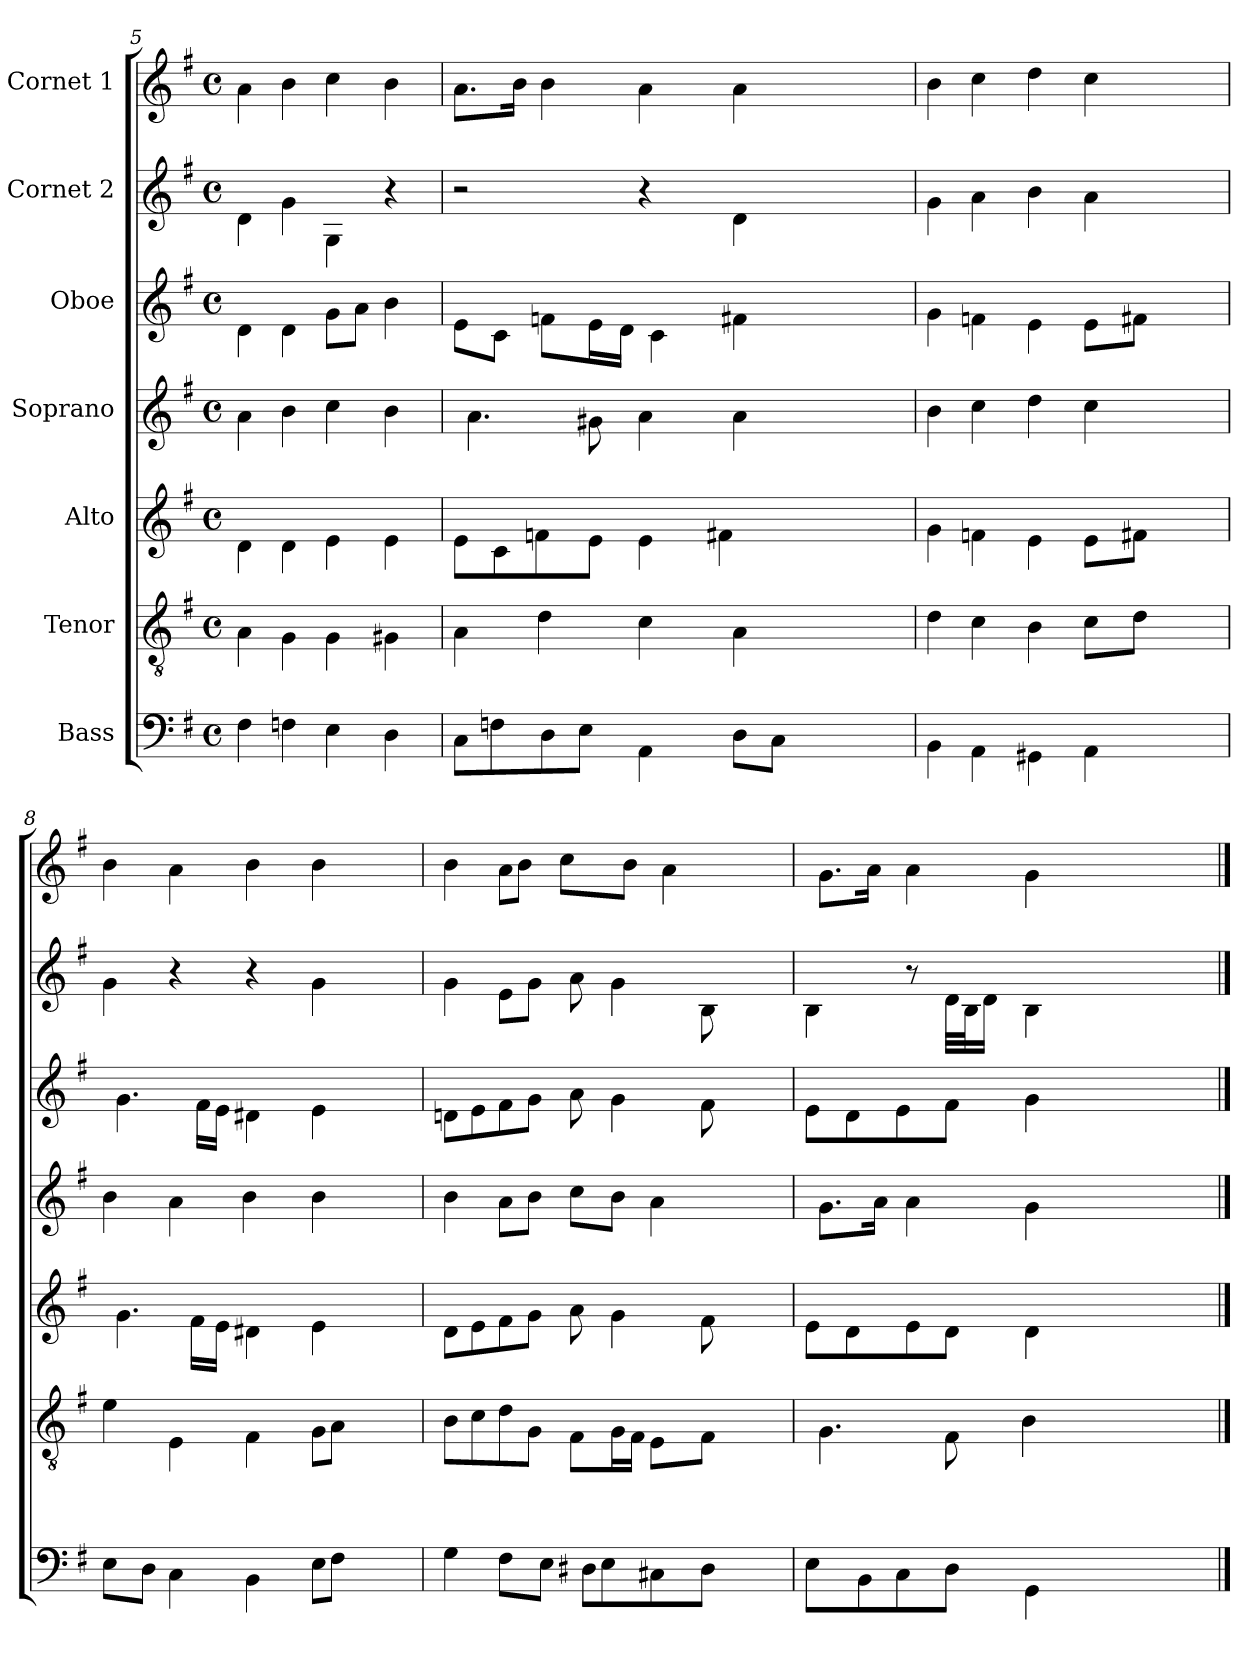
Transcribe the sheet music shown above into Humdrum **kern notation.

**kern	**text	**kern	**text	**kern	**text	**kern	**text	**kern	**text	**kern	**text	**kern	**text
*part7	*part7	*part6	*part6	*part5	*part5	*part4	*part4	*part3	*part3	*part2	*part2	*part1	*part1
*staff7	*staff7	*staff6	*staff6	*staff5	*staff5	*staff4	*staff4	*staff3	*staff3	*staff2	*staff2	*staff1	*staff1
*I"Bass	*	*I"Tenor	*	*I"Alto	*	*I"Soprano	*	*I"Oboe	*	*I"Cornet 2	*	*I"Cornet 1	*
*clefF4	*	*clefGv2	*	*clefG2	*	*clefG2	*	*clefG2	*	*clefG2	*	*clefG2	*
*k[f#]	*	*k[f#]	*	*k[f#]	*	*k[f#]	*	*k[f#]	*	*k[f#]	*	*k[f#]	*
*G:	*	*G:	*	*G:	*	*G:	*	*G:	*	*G:	*	*G:	*
*M4/4	*	*M4/4	*	*M4/4	*	*M4/4	*	*M4/4	*	*M4/4	*	*M4/4	*
*met(c)	*	*met(c)	*	*met(c)	*	*met(c)	*	*met(c)	*	*met(c)	*	*met(c)	*
=5	=5	=5	=5	=5	=5	=5	=5	=5	=5	=5	=5	=5	=5
*^	*	*	*	*	*	*	*	*	*	*	*	*	*
*	*	*	*^	*	*	*	*	*	*	*	*	*	*	*
*	*	*	*	*	*	*^	*	*	*	*	*	*	*	*	*
*	*	*	*	*	*	*	*	*	*^	*	*	*	*	*	*	*
*	*	*	*	*	*	*	*	*	*	*	*	*^	*	*	*	*	*
*	*	*	*	*	*	*	*	*	*	*	*	*	*	*	*^	*	*	*
*	*	*	*	*	*	*	*	*	*	*	*	*	*	*	*	*	*	*^	*
4F#yy	4F#\	.	4Ayy	4A\	.	4dyy	4d\	.	4ayy	4a\	.	4dyy	4d\	.	4dyy	4d\	.	4ayy	4a\	.
4Fyy	4Fn\	.	4Gyy	4G\	.	4dyy	4d\	.	4byy	4b\	.	4dyy	4d\	.	4gyy	4g\	.	4byy	4b\	.
8Eyy	4E\	.	8Gyy	4G\	.	8eyy	4e\	.	8ccyy	4cc\	.	8gJyy	8g\L	.	8Gyy	4G\	.	8ccyy	4cc\	.
8Eyy	.	.	8Gyy	.	.	8eyy	.	.	8ccyy	.	.	8aJyy	8a\J	.	8Gyy	.	9	8ccyy	.	.
8ryy	4D\	.	8ryy	4G#X\	.	8ryy	4e\	.	8ryy	4b\	.	4byy	4b\	.	4ryy	4r	.	8ryy	4b\	.
[8Dyy	.	=6	[8G#yy	.	<4	[8eyy	.	6	[8byy	.	5	.	.	.	.	.	.	[8byy	.	.
=6	=6	=6	=6	=6	=6	=6	=6	=6	=6	=6	=6	=6	=6	=6	=6	=6	=6	=6	=6	=6
8CJyy	8C\L	.	8Ayy	4A\	.	8eJyy	8e\L	.	8ayy	4.a\	.	8eJyy	8e\L	.	2ryy	2r	.	8.aJyy	8.a\L	.
8Dyy]	8F\	.	8G#yy]	.	.	8eyy]	8c\	.	8byy]	.	.	16cyy	8c\J	.	.	.	.	.	.	.
.	.	.	.	.	.	.	.	.	.	.	.	16cJyy	.	6	.	.	.	8byy]	16b\Jk	.
16FJyy	8D\	.	16Fyy	4d\	.	16cyy	8fn\	.	16cyy	.	.	16ryy	8fn\L	.	.	.	.	.	4b\	.
16Fyy	.	4	16Fyy	.	3	16cJyy	.	3	16cyy	.	6	8fJyy	.	3	.	.	.	16bJkyy	.	.
8DJyy	8E\J	.	16ryy	.	.	16ryy	8e\J	.	16ryy	8g#X\	.	.	16e\L	.	.	.	.	4byy	.	.
.	.	.	8dyy	.	>8	8fJyy	.	=3	8cyy	.	3	16eJLyy	16d\JJ	.	.	.	.	.	.	.
16Eyy	4AA\	.	.	4c\	.	.	4e\	.	.	4a\	.	16dJJyy	4c\	.	4ryy	4r	.	.	4a\	.
16EJyy	.	5	16Eyy	.	.	16eyy	.	.	16g#yy	.	=3	4cyy	.	>6	.	.	.	.	.	.
16ryy	.	.	16Eyy	.	7	16eJyy	.	2	16g#yy	.	.	.	.	.	.	.	.	4ayy	.	.
4AAyy	.	↘8	16ryy	.	.	16ryy	.	.	16ryy	.	.	.	.	.	.	.	.	.	.	.
.	8D\L	.	4cyy	4A\	.	4eyy	4f#X\	.	4ayy	4a\	.	.	4f#X\	.	8dyy	4d\	.	.	4a\	.
.	.	.	.	.	.	.	.	.	.	.	.	8f#yy	.	3	.	.	.	.	.	.
.	8C\J	.	.	.	.	.	.	.	.	.	.	.	.	.	8dyy	.	.	8ayy	.	5
8DJyy	.	5	.	.	.	.	.	.	.	.	.	[16f#yy	.	.	.	.	.	.	.	.
.	4ryy	.	8Ayy	8ryy	<5	8f#yy	4.ryy	<6	8ayy	4.ryy	3	16ryy	8.ryy	.	8ryy	4ryy	.	8ayy	8ryy	.
[16CJyy	.	6	.	.	.	.	.	.	.	.	.	8ryy	.	.	.	.	.	.	.	.
4ryy	.	.	8Ayy	4ryy	6	8f#yy	.	.	8ayy	.	.	.	.	.	4ryy	.	.	8ryy	4ryy	.
.	.	.	.	.	.	.	.	.	.	.	.	8.ryy	8.ryy	.	.	.	.	.	.	.
.	8ryy	.	8ryy	.	.	8ryy	.	.	8ryy	.	.	.	.	.	.	8ryy	.	8ryy	.	.
=7	=7	=7	=7	=7	=7	=7	=7	=7	=7	=7	=7	=7	=7	=7	=7	=7	=7	=7	=7	=7
4BByy	4BB\	.	4dyy	4d\	.	4gyy	4g\	.	4byy	4b\	.	4gyy	4g\	.	4gyy	4g\	.	4byy	4b\	.
16CJyy]	4AA\	.	4cyy	4c\	.	4fyy	4fn\	.	4ccyy	4cc\	.	16f#yy]	4fn\	.	4ayy	4a\	.	4ccyy	4cc\	.
4AAyy	.	<10	.	.	.	.	.	.	.	.	.	4fyy	.	>5	.	.	.	.	.	.
.	4GG#X\	.	4Byy	4B\	.	4eyy	4e\	.	4ddyy	4dd\	.	.	4e\	.	4byy	4b\	.	4ddyy	4dd\	.
4GG#yy	.	<5	.	.	.	.	.	.	.	.	.	4eyy	.	>7	.	.	.	.	.	.
.	4AA\	.	8cJyy	8c\L	.	8eJyy	8e\L	.	8ccyy	4cc\	.	.	8e\L	.	8ayy	4a\	.	8ccyy	4cc\	.
8AAyy	.	>10	.	.	.	.	.	.	.	.	.	8eJyy	.	6	.	.	.	.	.	.
.	.	.	8dJyy	8d\J	.	8f#Jyy	8f#X\J	.	8ccyy	.	5	.	8f#X\J	.	8ayy	.	3	8ccyy	.	.
8AAyy	.	.	.	.	.	.	.	.	.	.	.	8f#Jyy	.	5	.	.	.	.	.	.
.	8.ryy	.	8.ryy	8.ryy	.	8.ryy	8.ryy	.	8.ryy	8.ryy	.	.	8ryy	.	8.ryy	8.ryy	.	8ryy	16ryy	.
8ryy	.	.	.	.	.	.	.	.	.	.	.	8ryy	.	.	.	.	.	.	8ryy	.
.	.	.	.	.	.	.	.	.	.	.	.	.	16ryy	.	.	.	.	16ryy	.	.
=8	=8	=8	=8	=8	=8	=8	=8	=8	=8	=8	=8	=8	=8	=8	=8	=8	=8	=8	=8	=8
8EJyy	8E\L	.	8eyy	4e\	.	8gyy	4.g\	.	8byy	4b\	.	8gyy	4.g\	.	8gyy	4g\	.	8byy	4b\	.
8DJyy	8D\J	.	8eyy	.	9	8gyy	.	.	8byy	.	.	8gyy	.	.	8gyy	.	.	8byy	.	.
8Cyy	4C\	.	8Eyy	4E\	.	8ryy	.	.	8ryy	4a\	.	8ryy	.	.	8ryy	4r	.	8ryy	4a\	.
16ayy	.	.	16Eyy	.	.	8Eyy	16f#\LL	.	8ayy	.	2	8ayy	16f#\LL	.	4ryy	.	.	4ayy	.	.
16ayy	.	.	16Eyy	.	.	.	16e\JJ	.	.	.	.	.	16e\JJ	.	.	.	.	.	.	.
8ryy	4BB\	.	8ryy	4F#\	.	16f#JLyy	4d#X\	.	16f#yy	4b\	.	16f#JLyy	4d#X\	.	.	4r	.	.	4b\	.
.	.	.	.	.	.	16eJJyy	.	8	16f#yy	.	4	16eJJyy	.	4	.	.	.	.	.	.
4BByy	.	<8	4F#yy	.	<5	4d#yy	.	>6	4byy	.	<6	4d#yy	.	>6	4ryy	.	.	4byy	.	.
.	8E\L	.	.	8G\L	.	.	4e\	.	.	4b\	.	.	4e\	.	.	4g\	.	.	4b\	.
8EJyy	8F#\J	.	8GJyy	8A\J	.	8eyy	.	=6	8byy	.	5	8eyy	.	5	8gyy	.	3	8byy	.	.
8F#Jyy	8ryy	4	8AJyy	8ryy	=3	8eyy	8ryy	5	8byy	4ryy	.	8eyy	4ryy	.	8gyy	4ryy	.	8byy	4ryy	.
8ryy	8ryy	.	8ryy	8ryy	.	8ryy	8ryy	.	8ryy	.	.	8ryy	.	.	8ryy	.	.	8ryy	.	.
=9	=9	=9	=9	=9	=9	=9	=9	=9	=9	=9	=9	=9	=9	=9	=9	=9	=9	=9	=9	=9
8Gyy	4G\	.	8BJyy	8B\L	.	8dJyy	8d\L	.	8byy	4b\	.	8dJyy	8dn\L	.	8gyy	4g\	.	8byy	4b\	.
8Gyy	.	.	8cJyy	8c\	.	8eJyy	8e\	.	8byy	.	5	8eJyy	8e\	.	8gyy	.	3	8byy	.	.
8ryy	8F#\L	.	8dJyy	8d\	.	8f#Jyy	8f#\	.	8aJyy	8a\L	.	8f#Jyy	8f#\	.	8eJyy	8e\L	.	8ryy	8a\L	.
8F#Jyy	8E\J	.	8GJyy	8G\J	.	8gJyy	8g\J	.	8bJyy	8b\J	.	8gJyy	8g\J	.	8gJyy	8g\J	.	8aJyy	8b\J	.
8EJyy	8D#X\L	.	8F#Jyy	8F#\L	.	8ayy	8a\	.	8ccJyy	8cc\L	.	8ayy	8a\	.	8ayy	8a\	.	8bJyy	8cc\L	.
8D#Jyy	8E\	.	16GJLyy	16G\L	.	16gyy	4g\	.	16bJyy	8b\J	.	16gyy	4g\	.	16gyy	4g\	.	8ccJyy	8b\J	.
.	.	.	16F#JJyy	16F#\JJ	.	16gyy	.	9	16byy	.	.	16gyy	.	.	16gyy	.	.	.	.	.
16EJyy	8C#X\	.	8EJyy	8E\L	.	8gyy	.	10	16ryy	4a\	.	16ryy	.	.	8gyy	.	.	16bJyy	4a\	.
16Eyy	.	.	.	.	.	.	.	.	8ayy	.	2	8gyy	.	2	.	.	.	16byy	.	.
16ryy	8D#\J	.	8F#Jyy	8F#\J	.	8f#yy	8f#\	.	.	.	.	.	8f#\	.	8ryy	8B\	.	16ryy	.	.
[16C#Jyy	.	↘6	.	.	.	.	.	.	[16ayy	.	3	[16f#yy	.	3	.	.	.	[16ayy	.	2
16ryy	8.ryy	.	8.ryy	8.ryy	.	8.ryy	8.ryy	.	8.ryy	8.ryy	.	8.ryy	8.ryy	.	8Byy	16ryy	↘5	16ryy	8.ryy	.
8D#Jyy	.	5	.	.	.	.	.	.	.	.	.	.	.	.	.	8ryy	.	8ayy	.	7
.	.	.	.	.	.	.	.	.	.	.	.	.	.	.	16ryy	.	.	.	.	.
=10	=10	=10	=10	=10	=10	=10	=10	=10	=10	=10	=10	=10	=10	=10	=10	=10	=10	=10	=10	=10
8EJyy	8E\L	.	8Gyy	4.G\	.	8eJyy	8e\L	.	8gJyy	8.g\L	.	8eJyy	8e\L	.	8Byy	4B\	.	8gJyy	8.g\L	.
16C#Jyy]	8BB\	.	16BByy	.	.	16dyy	8d\	.	16ayy]	.	.	16f#yy]	8d\	.	16dyy	.	.	16ayy]	.	.
16BBJyy	.	6	16BByy	.	6	16dJyy	.	5	16dyy	16a\Jk	.	16dJyy	.	4	16dyy	.	3	16gyy	16a\Jk	.
16BByy	8C\	.	16ryy	.	.	16ryy	8e\	.	16aJkyy	4a\	.	16dyy	8e\	.	16ryy	8r	.	16ryy	4a\	.
8CJyy	.	6	8BByy	.	5	8eJyy	.	6	8ayy	.	4	8eJyy	.	4	8ryy	.	.	16aJkyy	.	7
.	8D\J	.	.	8F#\	.	.	8d\J	.	.	.	.	.	8f#\J	.	.	32d\LLL	.	4ayy	.	.
.	.	.	.	.	.	.	.	.	.	.	.	.	.	.	.	32B\J	.	.	.	.
32Dyy	.	.	32F#yy	.	>3	32dJyy	.	=6	32dyy	.	.	32f#yy	.	.	32dJLLyy	16d\JJ	.	.	.	.
16Dyy	.	.	32F#yy	.	.	32dyy	.	.	16dyy	.	.	16f#yy	.	.	32BJJyy	.	5	.	.	.
.	4GG\	.	16F#yy	4B\	.	16dyy	4d\	.	.	4g\	.	.	4g\	.	16dJJyy	4B\	.	.	4g\	.
32DJyy	.	5	.	.	.	.	.	.	32dyy	.	5	32f#Jyy	.	3	.	.	.	.	.	.
16.ryy	.	.	16ryy	.	.	16ryy	.	.	16.ryy	.	.	16.ryy	.	.	4Byy	.	>6	.	.	.
.	.	.	4Byy	.	<10	4dyy	.	3	.	.	.	.	.	.	.	.	.	32dyy	.	5
4GGyy	.	↘8	.	.	.	.	.	.	4gyy	.	4	4gyy	.	<1	.	.	.	32dyy	.	7
.	.	.	.	.	.	.	.	.	.	.	.	.	.	.	.	.	.	16dyy	.	5
.	16.ryy	.	.	8ryy	.	.	8ryy	.	.	16.ryy	.	.	16.ryy	.	.	8.ryy	.	4gyy	4ryy	↘6
.	.	.	.	.	.	.	.	.	.	.	.	.	.	.	8.ryy	.	.	.	.	.
.	8ryy	.	.	.	.	.	.	.	.	8ryy	.	.	8ryy	.	.	.	.	.	.	.
.	.	.	8ryy	8ryy	.	8ryy	8ryy	.	.	.	.	.	.	.	.	.	.	.	.	.
16.ryy	.	.	.	.	.	.	.	.	16.ryy	.	.	16.ryy	.	.	.	.	.	.	.	.
.	.	.	.	.	.	.	.	.	.	.	.	.	.	.	.	16ryy	.	.	.	.
.	32ryy	.	.	.	.	.	.	.	.	32ryy	.	.	32ryy	.	.	.	.	.	.	.
*v	*v	*	*	*	*	*v	*v	*	*v	*v	*	*v	*v	*	*v	*v	*	*v	*v	*
*	*	*v	*v	*	*	*	*	*	*	*	*	*	*	*
==	==	==	==	==	==	==	==	==	==	==	==	==	==
*-	*-	*-	*-	*-	*-	*-	*-	*-	*-	*-	*-	*-	*-
